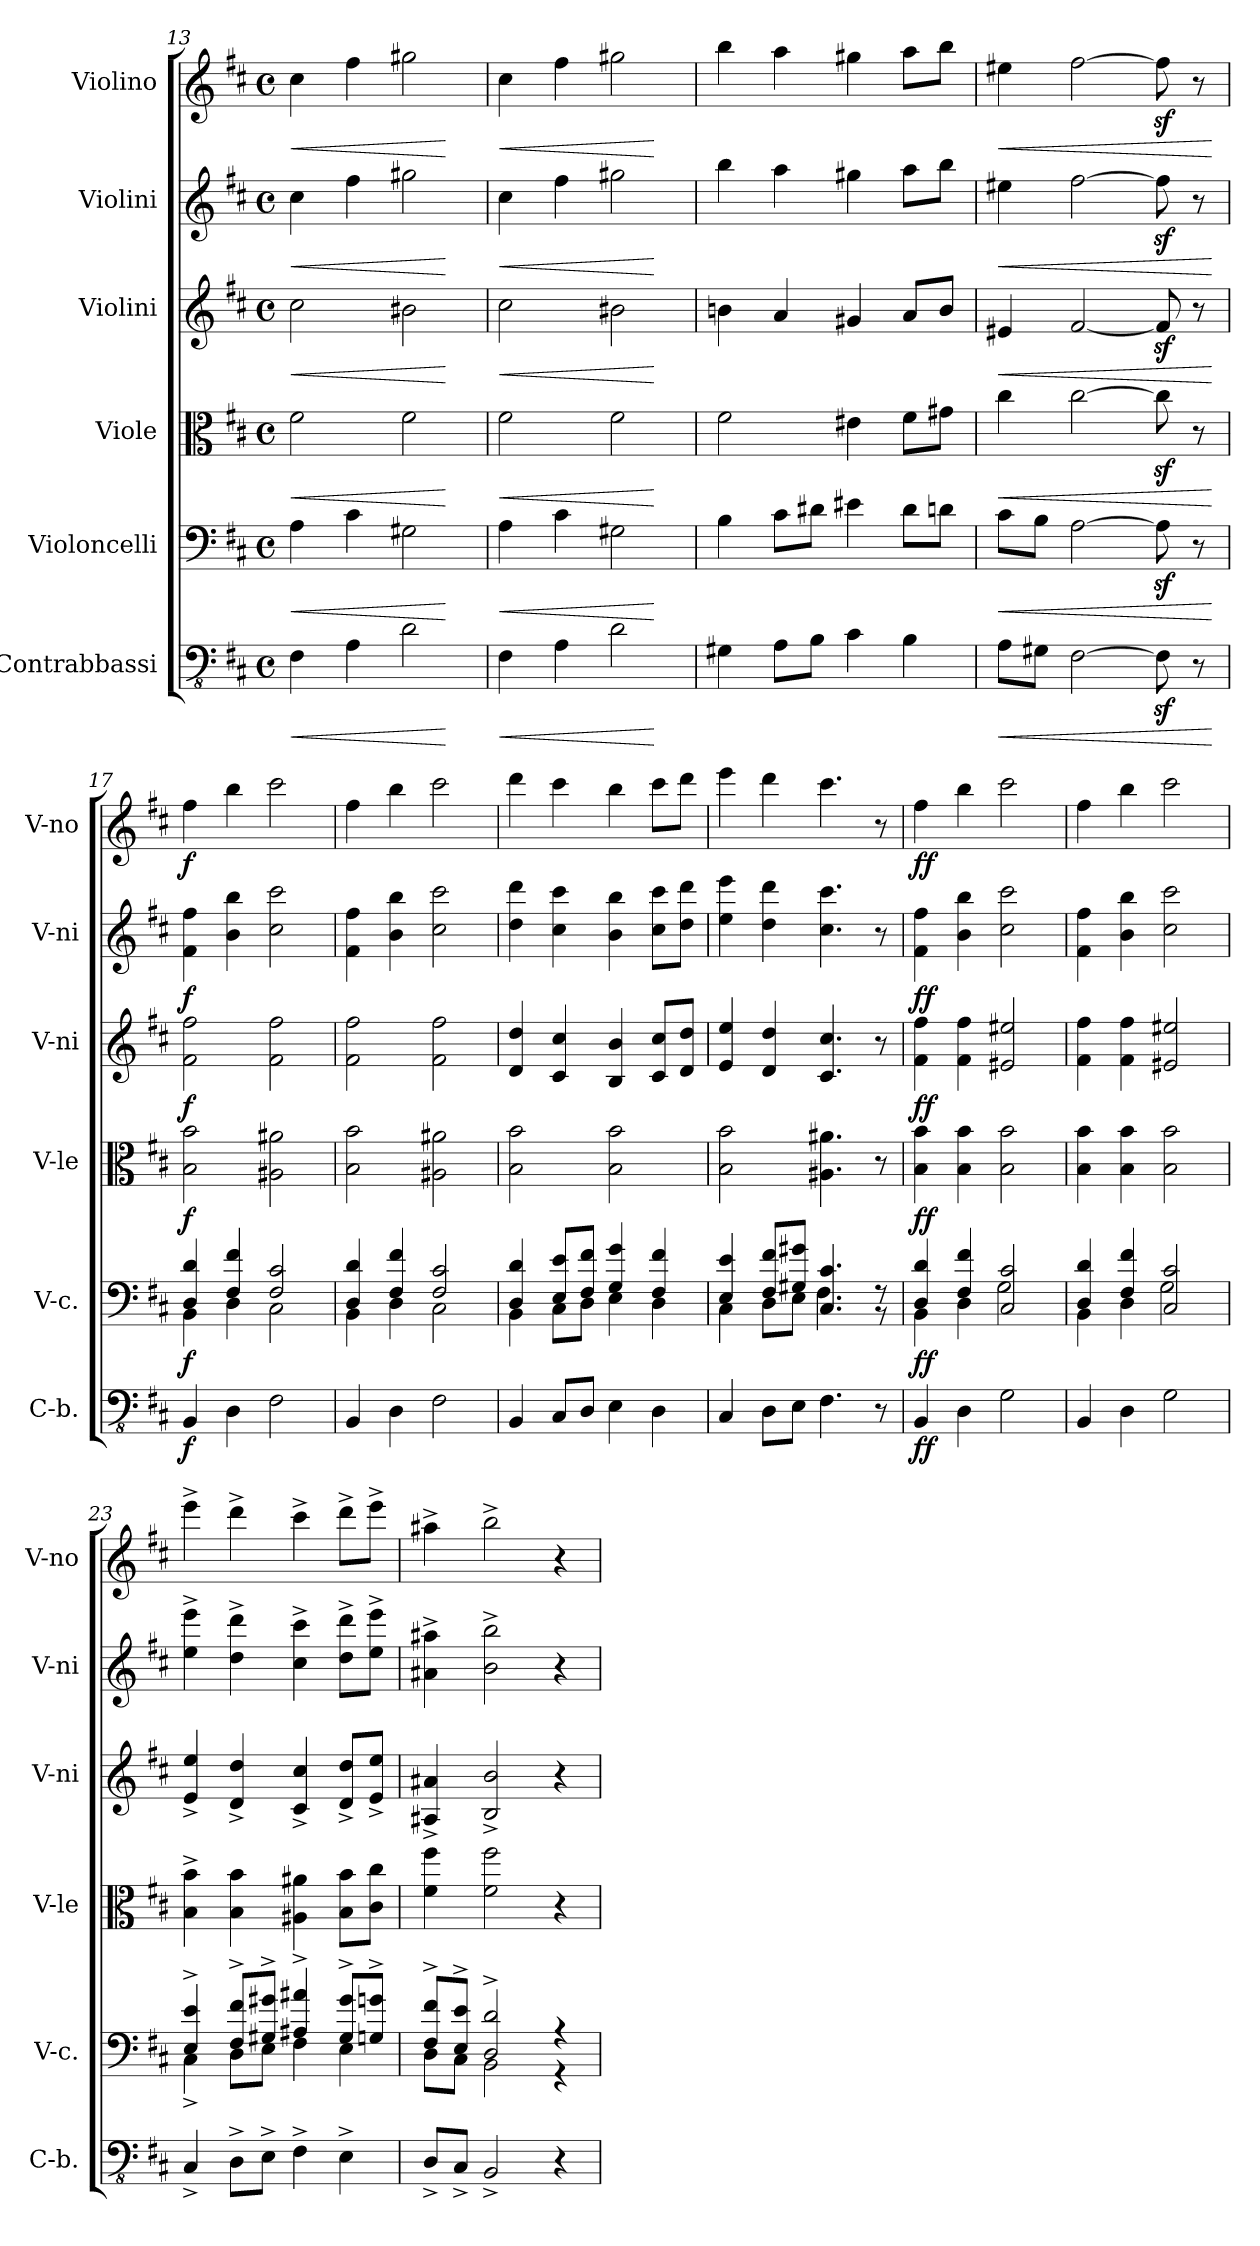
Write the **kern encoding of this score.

**kern	**dynam	**kern	**dynam	**kern	**dynam	**kern	**dynam	**kern	**dynam	**kern	**dynam
*part6	*part6	*part5	*part5	*part4	*part4	*part3	*part3	*part2	*part2	*part1	*part1
*staff6	*staff6	*staff5	*staff5	*staff4	*staff4	*staff3	*staff3	*staff2	*staff2	*staff1	*staff1
*I"Contrabbassi	*	*I"Violoncelli	*	*I"Viole	*	*I"Violini	*	*I"Violini	*	*I"Violino	*
*I'C-b.	*	*I'V-c.	*	*I'V-le	*	*I'V-ni	*	*I'V-ni	*	*I'V-no	*
!!LO:LB:g=z
*clefFv4	*	*clefF4	*	*clefC3	*	*clefG2	*	*clefG2	*	*clefG2	*
*k[f#c#]	*	*k[f#c#]	*	*k[f#c#]	*	*k[f#c#]	*	*k[f#c#]	*	*k[f#c#]	*
*M4/4	*	*M4/4	*	*M4/4	*	*M4/4	*	*M4/4	*	*M4/4	*
*met(c)	*	*met(c)	*	*met(c)	*	*met(c)	*	*met(c)	*	*met(c)	*
=13	=13	=13	=13	=13	=13	=13	=13	=13	=13	=13	=13
!	!LO:HP:b	!	!LO:HP:b	!	!LO:HP:b	!	!LO:HP:b	!	!LO:HP:b	!	!LO:HP:b
4FF#\	<	4A\	<	2f#\	<	2cc#\	<	4cc#\	<	4cc#\	<
4AA\	.	4c#\	.	.	.	.	.	4ff#\	.	4ff#\	.
2D\	.	2G#X\	.	2f#\	.	2b#X\	.	2gg#X\	.	2gg#X\	.
.	[	.	[	.	[	.	[	.	[	.	[
=14	=14	=14	=14	=14	=14	=14	=14	=14	=14	=14	=14
!	!LO:HP:b	!	!LO:HP:b	!	!LO:HP:b	!	!LO:HP:b	!	!LO:HP:b	!	!LO:HP:b
4FF#\	<	4A\	<	2f#\	<	2cc#\	<	4cc#\	<	4cc#\	<
4AA\	.	4c#\	.	.	.	.	.	4ff#\	.	4ff#\	.
2D\	.	2G#X\	.	2f#\	.	2b#X\	.	2gg#X\	.	2gg#X\	.
.	[	.	[	.	[	.	[	.	[	.	[
=15	=15	=15	=15	=15	=15	=15	=15	=15	=15	=15	=15
4GG#X\	.	4B\	.	2f#\	.	4bn\	.	4bb\	.	4bb\	.
8AA\L	.	8c#\L	.	.	.	4a/	.	4aa\	.	4aa\	.
8BB\J	.	8d#X\J	.	.	.	.	.	.	.	.	.
4C#\	.	4e#X\	.	4e#X\	.	4g#X/	.	4gg#X\	.	4gg#X\	.
4BB\	.	8d#\L	.	8f#\L	.	8a/L	.	8aa\L	.	8aa\L	.
.	.	8dn\J	.	8g#X\J	.	8b/J	.	8bb\J	.	8bb\J	.
=16	=16	=16	=16	=16	=16	=16	=16	=16	=16	=16	=16
!	!LO:HP:b	!	!LO:HP:b	!	!LO:HP:b	!	!LO:HP:b	!	!LO:HP:b	!	!LO:HP:b
8AA\L	<	8c#\L	<	4cc#\	<	4e#X/	<	4ee#X\	<	4ee#X\	<
8GG#X\J	.	8B\J	.	.	.	.	.	.	.	.	.
[2FF#\	.	[2A\	.	[2cc#\	.	[2f#/	.	[2ff#\	.	[2ff#\	.
8FF#z<\]	.	8Az<\]	.	8cc#z<\]	.	8f#z</]	.	8ff#z<\]	.	8ff#z<\]	.
8r	.	8r	.	8r	.	8r	.	8r	.	8r	.
.	[	.	[	.	[	.	[	.	[	.	[
!!LO:PB:g=z
=17	=17	=17	=17	=17	=17	=17	=17	=17	=17	=17	=17
*	*	*^	*	*	*	*	*	*	*	*	*
!	!LO:DY:b	!	!	!LO:DY:b	!	!LO:DY:b	!	!LO:DY:b	!	!LO:DY:b	!	!LO:DY:b
4BBB/	f	4D/ 4d/	4BB\	f	2B\ 2b\	f	2f#\ 2ff#\	f	4f#\ 4ff#\	f	4ff#\	f
4DD\	.	4F#/ 4f#/	4D\	.	.	.	.	.	4b\ 4bb\	.	4bb\	.
2FF#\	.	2F#/ 2c#/	2C#\	.	2A#X\ 2a#X\	.	2f#\ 2ff#\	.	2cc#\ 2ccc#\	.	2ccc#\	.
=18	=18	=18	=18	=18	=18	=18	=18	=18	=18	=18	=18	=18
4BBB/	.	4D/ 4d/	4BB\	.	2B\ 2b\	.	2f#\ 2ff#\	.	4f#\ 4ff#\	.	4ff#\	.
4DD\	.	4F#/ 4f#/	4D\	.	.	.	.	.	4b\ 4bb\	.	4bb\	.
2FF#\	.	2F#/ 2c#/	2C#\	.	2A#X\ 2a#X\	.	2f#\ 2ff#\	.	2cc#\ 2ccc#\	.	2ccc#\	.
=19	=19	=19	=19	=19	=19	=19	=19	=19	=19	=19	=19	=19
4BBB/	.	4D/ 4d/	4BB\	.	2B\ 2b\	.	4d/ 4dd/	.	4dd\ 4ddd\	.	4ddd\	.
8CC#/L	.	8E/ 8e/L	8C#\L	.	.	.	4c#/ 4cc#/	.	4cc#\ 4ccc#\	.	4ccc#\	.
8DD/J	.	8F#/ 8f#/J	8D\J	.	.	.	.	.	.	.	.	.
4EE\	.	4G/ 4g/	4E\	.	2B\ 2b\	.	4B/ 4b/	.	4b\ 4bb\	.	4bb\	.
4DD\	.	4F#/ 4f#/	4D\	.	.	.	8c#/ 8cc#/L	.	8cc#\ 8ccc#\L	.	8ccc#\L	.
.	.	.	.	.	.	.	8d/ 8dd/J	.	8dd\ 8ddd\J	.	8ddd\J	.
=20	=20	=20	=20	=20	=20	=20	=20	=20	=20	=20	=20	=20
4CC#/	.	4E/ 4e/	4C#\	.	2B\ 2b\	.	4e/ 4ee/	.	4ee\ 4eee\	.	4eee\	.
8DD\L	.	8F#/ 8f#/L	8D\L	.	.	.	4d/ 4dd/	.	4dd\ 4ddd\	.	4ddd\	.
8EE\J	.	8G#X/ 8g#X/J	8E\J	.	.	.	.	.	.	.	.	.
4.FF#\	.	4.C#/ 4.c#/	4.F#\	.	4.A#X\ 4.a#X\	.	4.c#/ 4.cc#/	.	4.cc#\ 4.ccc#\	.	4.ccc#\	.
8r	.	8r	8r	.	8r	.	8r	.	8r	.	8r	.
!!LO:LB:g=z
=21	=21	=21	=21	=21	=21	=21	=21	=21	=21	=21	=21	=21
!	!LO:DY:b	!	!	!LO:DY:b	!	!LO:DY:b	!	!LO:DY:b	!	!LO:DY:b	!	!LO:DY:b
4BBB/	ff	4D/ 4d/	4BB\	ff	4B\ 4b\	ff	4f#\ 4ff#\	ff	4f#\ 4ff#\	ff	4ff#\	ff
4DD\	.	4F#/ 4f#/	4D\	.	4B\ 4b\	.	4f#\ 4ff#\	.	4b\ 4bb\	.	4bb\	.
2GG\	.	2C#/ 2c#/	2G\	.	2B\ 2b\	.	2e#X/ 2ee#X/	.	2cc#\ 2ccc#\	.	2ccc#\	.
=22	=22	=22	=22	=22	=22	=22	=22	=22	=22	=22	=22	=22
4BBB/	.	4D/ 4d/	4BB\	.	4B\ 4b\	.	4f#\ 4ff#\	.	4f#\ 4ff#\	.	4ff#\	.
4DD\	.	4F#/ 4f#/	4D\	.	4B\ 4b\	.	4f#\ 4ff#\	.	4b\ 4bb\	.	4bb\	.
2GG\	.	2C#/ 2c#/	2G\	.	2B\ 2b\	.	2e#X/ 2ee#X/	.	2cc#\ 2ccc#\	.	2ccc#\	.
=23	=23	=23	=23	=23	=23	=23	=23	=23	=23	=23	=23	=23
4CC#^/	.	4E/^ 4e/^	4C#^\	.	4B\^ 4b\^	.	4e/^ 4ee/^	.	4ee\^ 4eee\^	.	4eee^\	.
8DD^\L	.	8F#/^ 8f#/^L	8D\L	.	4B\ 4b\	.	4d/^ 4dd/^	.	4dd\^ 4ddd\^	.	4ddd^\	.
8EE^\J	.	8G#X/^ 8g#X/^J	8E\J	.	.	.	.	.	.	.	.	.
4FF#^\	.	4A#X/^ 4a#X/^	4F#\	.	4A#X\ 4a#X\	.	4c#/^ 4cc#/^	.	4cc#\^ 4ccc#\^	.	4ccc#^\	.
4EE^\	.	8G#/^ 8g#/^L	4E\	.	8B\ 8b\L	.	8d/^ 8dd/^L	.	8dd\^ 8ddd\^L	.	8ddd^\L	.
.	.	8Gn/^ 8gn/^J	.	.	8c#\ 8cc#\J	.	8e/^ 8ee/^J	.	8ee\^ 8eee\^J	.	8eee^\J	.
=24	=24	=24	=24	=24	=24	=24	=24	=24	=24	=24	=24	=24
8DD^/L	.	8F#/^ 8f#/^L	8D\L	.	4f#\ 4ff#\	.	4A#X/^ 4a#X/^	.	4a#X\^ 4aa#X\^	.	4aa#X^\	.
8CC#^/J	.	8E/^ 8e/^J	8C#\J	.	.	.	.	.	.	.	.	.
2BBB^/	.	2D/^ 2d/^	2BB\	.	2f#\ 2ff#\	.	2B/^ 2b/^	.	2b\^ 2bb\^	.	2bb^\	.
4r	.	4r	4r	.	4r	.	4r	.	4r	.	4r	.
*	*	*v	*v	*	*	*	*	*	*	*	*	*
=	=	=	=	=	=	=	=	=	=	=	=
*-	*-	*-	*-	*-	*-	*-	*-	*-	*-	*-	*-
